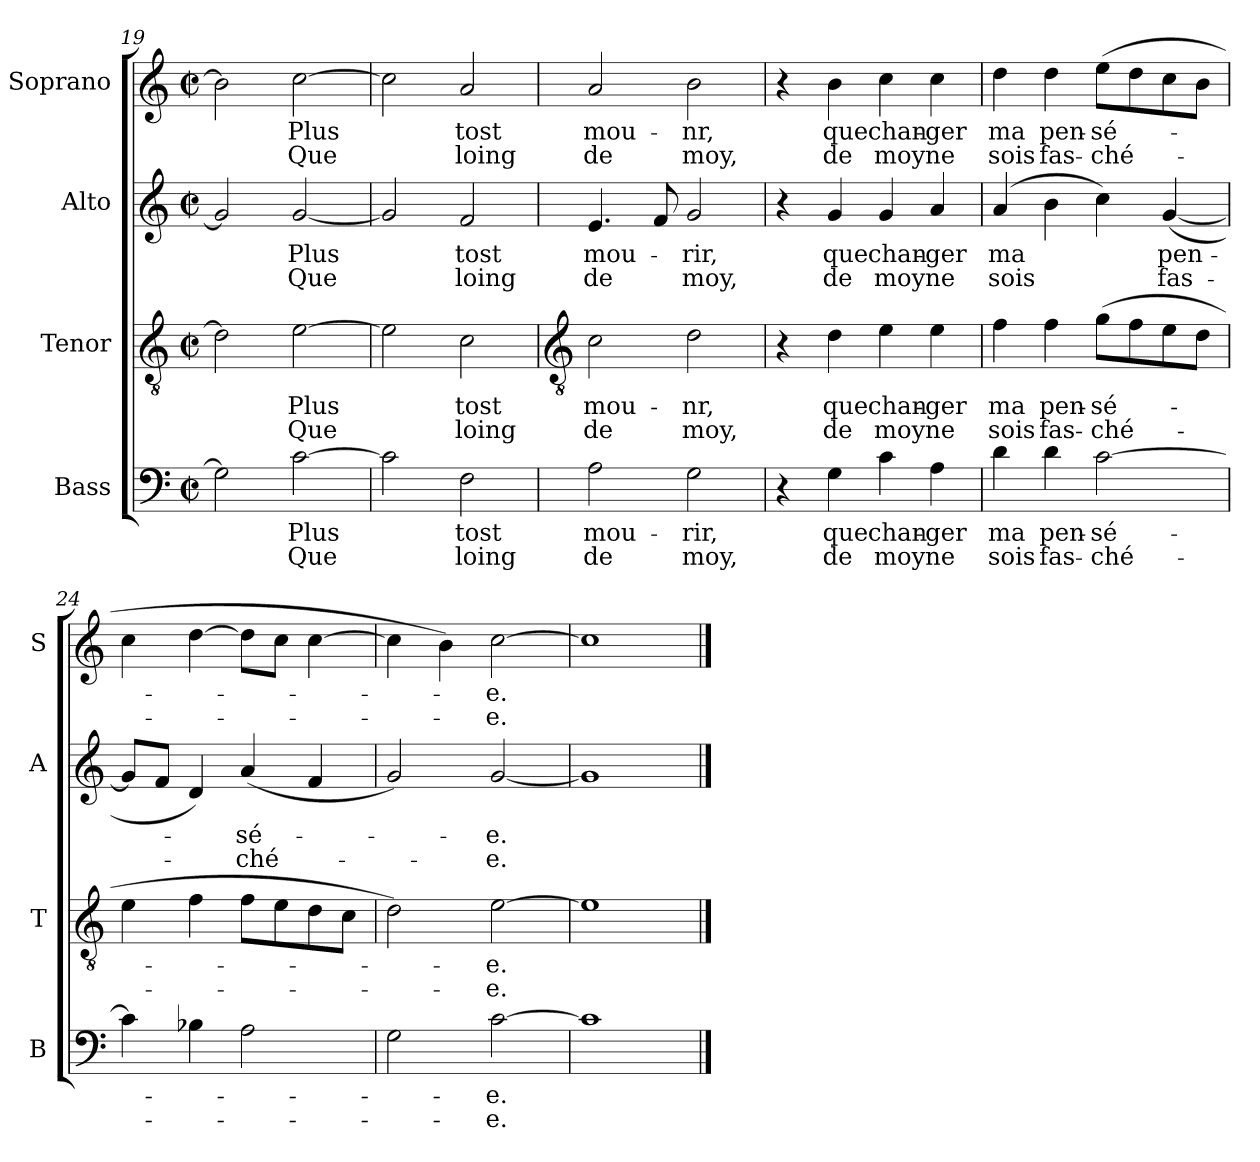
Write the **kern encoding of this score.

**kern	**text	**text	**kern	**text	**text	**kern	**text	**text	**kern	**text	**text
*part4	*part4	*part4	*part3	*part3	*part3	*part2	*part2	*part2	*part1	*part1	*part1
*staff4	*staff4	*staff4	*staff3	*staff3	*staff3	*staff2	*staff2	*staff2	*staff1	*staff1	*staff1
*I"Bass	*	*	*I"Tenor	*	*	*I"Alto	*	*	*I"Soprano	*	*
*I'B	*	*	*I'T	*	*	*I'A	*	*	*I'S	*	*
*clefF4	*	*	*clefGv2	*	*	*clefG2	*	*	*clefG2	*	*
*k[]	*	*	*k[]	*	*	*k[]	*	*	*k[]	*	*
*C:	*	*	*C:	*	*	*C:	*	*	*C:	*	*
*M2/2	*	*	*M2/2	*	*	*M2/2	*	*	*M2/2	*	*
*met(c|)	*	*	*met(c|)	*	*	*met(c|)	*	*	*met(c|)	*	*
=19	=19	=19	=19	=19	=19	=19	=19	=19	=19	=19	=19
2G]	.	.	2d]	.	.	2g]	.	.	2b]	.	.
!	!LO:LY:b	!LO:LY:b	!	!LO:LY:b	!LO:LY:b	!	!LO:LY:b	!LO:LY:b	!	!LO:LY:b	!LO:LY:b
[2c	Plus	Que	[2e	Plus	Que	[2g	Plus	Que	[2cc	Plus	Que
=20	=20	=20	=20	=20	=20	=20	=20	=20	=20	=20	=20
2c]	.	.	2e]	.	.	2g]	.	.	2cc]	.	.
!	!LO:LY:b	!LO:LY:b	!	!LO:LY:b	!LO:LY:b	!	!LO:LY:b	!LO:LY:b	!	!LO:LY:b	!LO:LY:b
2F	tost	loing	2c	tost	loing	2f	tost	loing	2a	tost	loing
!!LO:LB:g=z
=21	=21	=21	=21	=21	=21	=21	=21	=21	=21	=21	=21
*	*	*	*clefGv2	*	*	*	*	*	*	*	*
!	!LO:LY:b	!LO:LY:b	!	!LO:LY:b	!LO:LY:b	!	!LO:LY:b	!LO:LY:b	!	!LO:LY:b	!LO:LY:b
2A	mou-	-de	2c	mou-	-de	4.e	mou-	de	2a	mou-	-de
.	.	.	.	.	.	8f	.	.	.	.	.
!	!LO:LY:b	!LO:LY:b	!	!LO:LY:b	!LO:LY:b	!	!LO:LY:b	!LO:LY:b	!	!LO:LY:b	!LO:LY:b
2G	rir,	moy,	2d	nr,	moy,	2g	rir,	moy,	2b	nr,	moy,
=22	=22	=22	=22	=22	=22	=22	=22	=22	=22	=22	=22
4r	.	.	4r	.	.	4r	.	.	4r	.	.
!	!LO:LY:b	!LO:LY:b	!	!LO:LY:b	!LO:LY:b	!	!LO:LY:b	!LO:LY:b	!	!LO:LY:b	!LO:LY:b
4G	que	de	4d	que	de	4g	que	de	4b	que	de
!	!LO:LY:b	!LO:LY:b	!	!LO:LY:b	!LO:LY:b	!	!LO:LY:b	!LO:LY:b	!	!LO:LY:b	!LO:LY:b
4c	chan-	-moy	4e	chan-	-moy	4g	chan-	-moy	4cc	chan-	-moy
!	!LO:LY:b	!LO:LY:b	!	!LO:LY:b	!LO:LY:b	!	!LO:LY:b	!LO:LY:b	!	!LO:LY:b	!LO:LY:b
4A	ger	ne	4e	ger	ne	4a	ger	ne	4cc	ger	ne
=23	=23	=23	=23	=23	=23	=23	=23	=23	=23	=23	=23
!	!LO:LY:b	!LO:LY:b	!	!LO:LY:b	!LO:LY:b	!	!LO:LY:b	!LO:LY:b	!	!LO:LY:b	!LO:LY:b
4d	ma	sois	4f	ma	sois	(>4a	ma	sois	4dd	ma	sois
!	!LO:LY:b	!LO:LY:b	!	!LO:LY:b	!LO:LY:b	!	!	!	!	!LO:LY:b	!LO:LY:b
4d	pen-	-fas-	4f	pen-	-fas-	4b	.	.	4dd	pen-	-fas-
!	!LO:LY:b	!LO:LY:b	!	!LO:LY:b	!LO:LY:b	!	!	!	!	!LO:LY:b	!LO:LY:b
[2c	-sé-	ché-	(>8gL	-sé-	ché-	4cc)	.	.	(>8eeL	-sé-	ché-
.	.	.	8f	.	.	.	.	.	8dd	.	.
!	!	!	!	!	!	!	!LO:LY:b	!LO:LY:b	!	!	!
.	.	.	8e	.	.	(<[4g	pen-	fas-	8cc	.	.
.	.	.	8dJ	.	.	.	.	.	8bJ	.	.
=24	=24	=24	=24	=24	=24	=24	=24	=24	=24	=24	=24
4c]	.	.	4e	.	.	8gL]	.	.	4cc	.	.
.	.	.	.	.	.	8fJ	.	.	.	.	.
4B-X	.	.	4f	.	.	4d)	.	.	[4dd	.	.
!	!	!	!	!	!	!	!LO:LY:b	!LO:LY:b	!	!	!
2A	.	.	8fL	.	.	(<4a	sé-	ché-	8ddL]	.	.
.	.	.	8e	.	.	.	.	.	8ccJ	.	.
.	.	.	8d	.	.	4f	.	.	[4cc	.	.
.	.	.	8cJ	.	.	.	.	.	.	.	.
=25	=25	=25	=25	=25	=25	=25	=25	=25	=25	=25	=25
2G	.	.	2d)	.	.	2g)	.	.	4cc]	.	.
.	.	.	.	.	.	.	.	.	4b)	.	.
!	!LO:LY:b	!LO:LY:b	!	!LO:LY:b	!LO:LY:b	!	!LO:LY:b	!LO:LY:b	!	!LO:LY:b	!LO:LY:b
[2c	e.	e.	[2e	e.	e.	[2g	e.	e.	[2cc	e.	e.
=26	=26	=26	=26	=26	=26	=26	=26	=26	=26	=26	=26
1c]	.	.	1e]	.	.	1g]	.	.	1cc]	.	.
==	==	==	==	==	==	==	==	==	==	==	==
*-	*-	*-	*-	*-	*-	*-	*-	*-	*-	*-	*-
